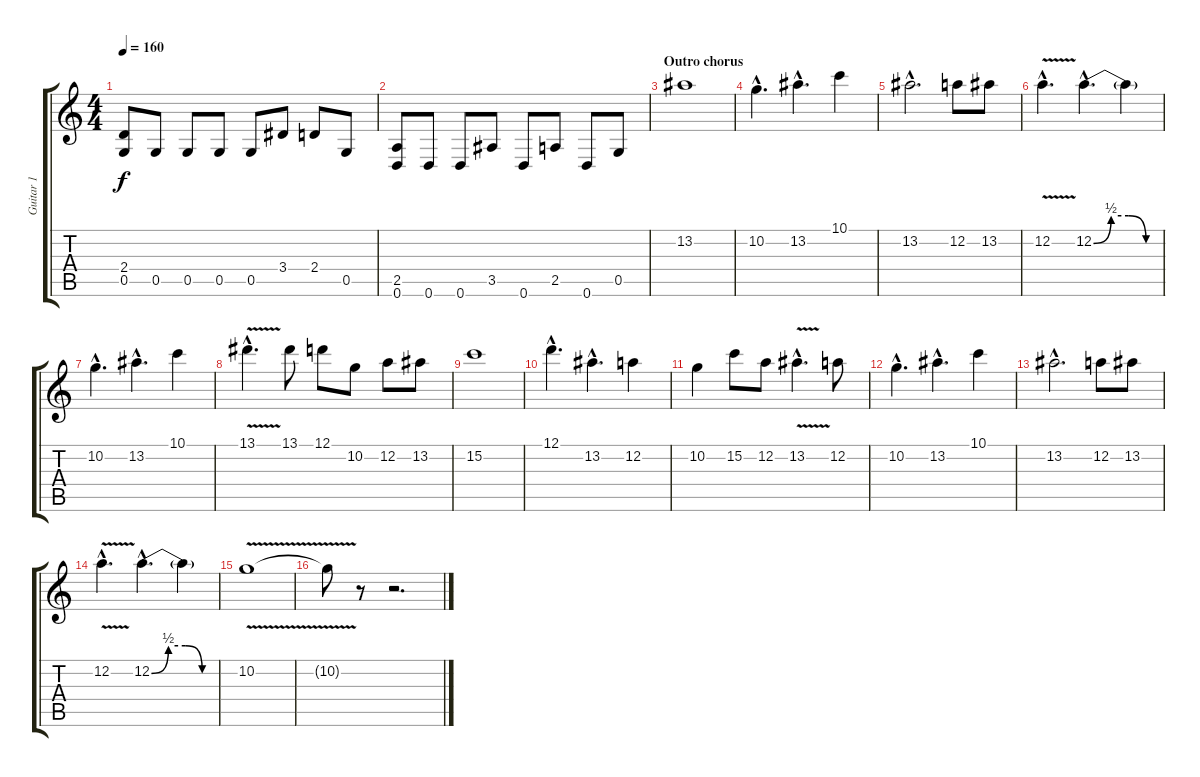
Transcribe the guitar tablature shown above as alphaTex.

\track ("Guitar 1" "Guitar 1") {instrument distortionguitar}
\staff {score tabs}
\tuning (D4 A3 F3 C3 G2 D2) {hide}
\ts (4 4)
\tempo 160
\clef g2
\ks c
(2.4 0.5).8{dy f} 0.5.8 0.5.8 0.5.8 0.5.8 3.4.8 2.4.8 0.5.8 |
(2.5 0.6).8 0.6.8 0.6.8 3.5.8 0.6.8 2.5.8 0.6.8 0.5.8 |
\section ("" "Outro chorus")
13.2.1 |
10.2{hac}.4{d} 13.2{hac}.4{d} 10.1.4 |
13.2{hac}.2{d} 12.2.8 13.2.8 |
12.2{v hac}.4{d} 12.2{be (custom 0 0 15 2 30 2 45 0 60 0) hac}.4{d} 12.2{t}.4 |
10.2{hac}.4{d} 13.2{hac}.4{d} 10.1.4 |
13.1{v hac}.4{d} 13.1.8 12.1.8 10.2.8 12.2.8 13.2.8 |
15.2.1 |
12.1{hac}.4{d} 13.2{hac}.4{d} 12.2.4 |
10.2.4 15.2.8 12.2.8 13.2{v hac}.4{d} 12.2.8 |
10.2{hac}.4{d} 13.2{hac}.4{d} 10.1.4 |
13.2{hac}.2{d} 12.2.8 13.2.8 |
12.2{v hac}.4{d} 12.2{be (custom 0 0 15 2 30 2 45 0 60 0) hac}.4{d} 12.2{t}.4 |
10.2{v}.1 |
10.2{t}.8 r.8 r.2{d}
